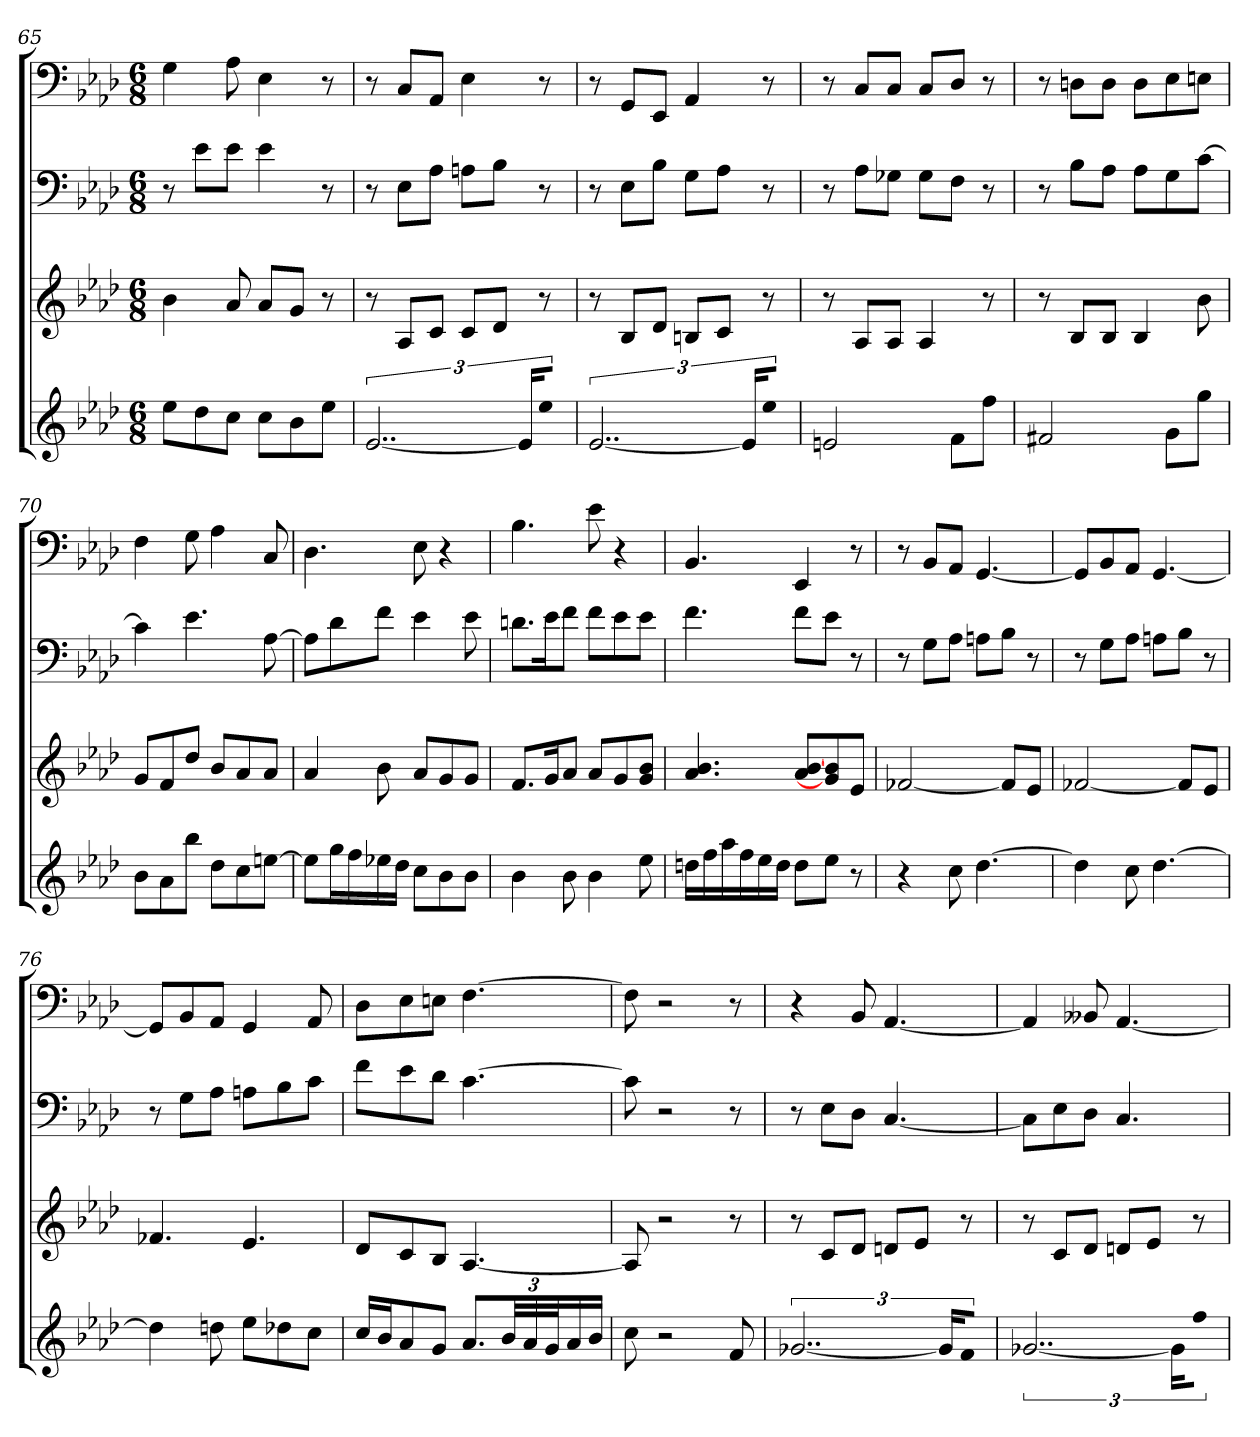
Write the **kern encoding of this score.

**kern	**kern	**kern	**kern
*part4	*part3	*part2	*part1
*staff4	*staff3	*staff2	*staff1
*k[b-e-a-d-]	*k[b-e-a-d-]	*k[b-e-a-d-]	*k[b-e-a-d-]
*A-:	*A-:	*A-:	*A-:
*M6/8	*M6/8	*M6/8	*M6/8
=65	=65	=65	=65
8ee-L	4b-	8r	4G
8dd-	.	8e-L	.
8ccJ	8a-	8e-J	8A-
8ccL	8a-L	4e-	4E-
8b-	8gJ	.	.
8ee-J	8r	8r	8r
=66	=66	=66	=66
[3..e-	8r	8r	8r
.	8A-L	8E-L	8CL
.	8cJ	8A-J	8AA-J
.	8cL	8AnL	4E-
.	8d-J	8B-J	.
24e-KL]	.	.	.
8ee-J	8r	8r	8r
=67	=67	=67	=67
[3..e-	8r	8r	8r
.	8B-L	8E-L	8GGL
.	8d-J	8B-J	8EE-J
.	8BnL	8GL	4AA-
.	8cJ	8A-J	.
24e-KL]	.	.	.
8ee-J	8r	8r	8r
=68	=68	=68	=68
2en	8r	8r	8r
.	8A-L	8A-L	8CL
.	8A-J	8G-XJ	8CJ
.	4A-	8G-L	8CL
8fL	.	8FJ	8D-J
8ffJ	8r	8r	8r
=69	=69	=69	=69
2f#X	8r	8r	8r
.	8B-L	8B-L	8DnL
.	8B-J	8A-J	8DJ
.	4B-	8A-L	8DL
8gL	.	8G	8E-
8ggJ	8b-	[8cJ	8EnJ
=70	=70	=70	=70
8b-L	8gL	4c]	4F
8a-	8f	.	.
8bb-J	8dd-J	4.e-	8G
8dd-L	8b-L	.	4A-
8cc	8a-	.	.
[8eenJ	8a-J	[8A-	8C
=71	=71	=71	=71
8eeL]	4a-	8A-L]	4.D-
16ggL	.	8d-	.
16ff	.	.	.
16ee-X	8b-	8fJ	.
16dd-JJ	.	.	.
8ccL	8a-L	4e-	8E-
8b-	8g	.	4r
8b-J	8gJ	8e-	.
=72	=72	=72	=72
4b-	8.fL	8.dnL	4.B-
.	16gK	16e-K	.
8b-	8a-J	8fJ	.
4b-	8a-L	8fL	8e-
.	8g	8e-	4r
8ee-	8g 8b-J	8e-J	.
=73	=73	=73	=73
16ddnLL	4.a- 4.b-	4.f	4.BB-
16ff	.	.	.
16aa-	.	.	.
16ff	.	.	.
16ee-	.	.	.
16ddJJ	.	.	.
8ddL	8a- [8b-L	8fL	4EE-
8ee-J	8g] 8b-	8e-J	.
8r	8e-J	8r	8r
=74	=74	=74	=74
4r	[2f-X	8r	8r
.	.	8GL	8BB-L
8cc	.	8A-J	8AA-J
[4.dd-	.	8AnL	[4.GG
.	8f-L]	8B-J	.
.	8e-J	8r	.
=75	=75	=75	=75
4dd-]	[2f-X	8r	8GGL]
.	.	8GL	8BB-
8cc	.	8A-J	8AA-J
[4.dd-	.	8AnL	[4.GG
.	8f-L]	8B-J	.
.	8e-J	8r	.
=76	=76	=76	=76
4dd-]	4.f-X	8r	8GGL]
.	.	8GL	8BB-
8ddn	.	8A-J	8AA-J
8ee-L	4.e-	8AnL	4GG
8dd-X	.	8B-	.
8ccJ	.	8cJ	8AA-
=77	=77	=77	=77
16ccLL	8d-L	8fL	8D-L
16b-J	.	.	.
8a-	8c	8e-	8E-
8gJ	8B-J	8d-J	8EnJ
8.a-L	[4.A-	[4.c	[4.F
48b-LL	.	.	.
48a-	.	.	.
48gJ	.	.	.
16a-	.	.	.
16b-JJ	.	.	.
=78	=78	=78	=78
8cc	8A-]	8c]	8F]
2r	2r	2r	2r
8f	8r	8r	8r
=79	=79	=79	=79
[3..g-X	8r	8r	4r
.	8cL	8E-L	.
.	8d-J	8D-J	8BB-
.	8dnL	[4.C	[4.AA-
.	8e-J	.	.
24g-KL]	.	.	.
8fJ	8r	.	.
=80	=80	=80	=80
[3..g-X	8r	8CL]	4AA-]
.	8cL	8E-	.
.	8d-J	8D-J	8BB--X
.	8dnL	4.C	[4.AA-
.	8e-J	.	.
24g-KL]	.	.	.
8ffJ	8r	.	.
=	=	=	=
*-	*-	*-	*-
